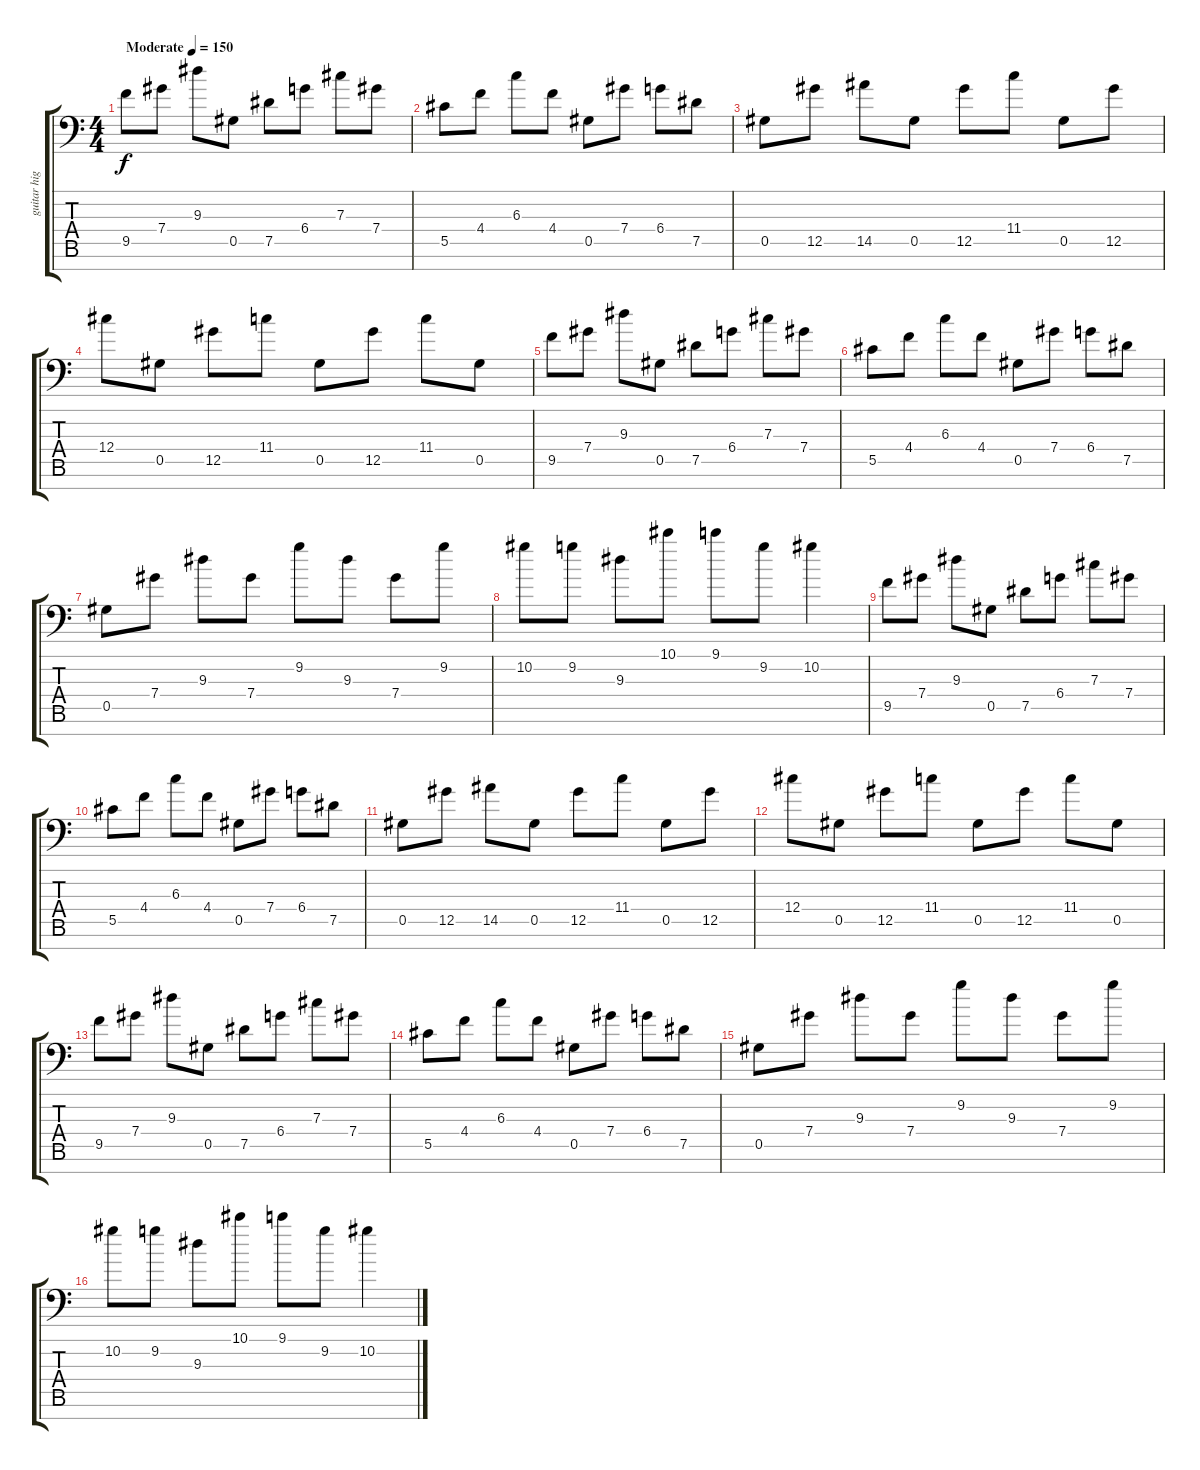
\track ("guitar high" "guitar hig") {instrument electricguitarclean}
\staff {score tabs}
\tuning (Eb4 Bb3 Gb3 Db3 Ab2 Eb2 Ab1) {hide}
\ts (4 4)
\tempo (150 "Moderate")
\clef f4
\ks c
9.5.8{dy f instrument electricguitarclean} 7.4.8 9.3.8 0.5.8 7.5.8 6.4.8 7.3.8 7.4.8 |
5.5.8 4.4.8 6.3.8 4.4.8 0.5.8 7.4.8 6.4.8 7.5.8 |
0.5.8 12.5.8 14.5.8 0.5.8 12.5.8 11.4.8 0.5.8 12.5.8 |
12.4.8 0.5.8 12.5.8 11.4.8 0.5.8 12.5.8 11.4.8 0.5.8 |
9.5.8 7.4.8 9.3.8 0.5.8 7.5.8 6.4.8 7.3.8 7.4.8 |
5.5.8 4.4.8 6.3.8 4.4.8 0.5.8 7.4.8 6.4.8 7.5.8 |
0.5.8 7.4.8 9.3.8 7.4.8 9.2.8 9.3.8 7.4.8 9.2.8 |
10.2.8 9.2.8 9.3.8 10.1.8 9.1.8 9.2.8 10.2.4 |
9.5.8 7.4.8 9.3.8 0.5.8 7.5.8 6.4.8 7.3.8 7.4.8 |
5.5.8 4.4.8 6.3.8 4.4.8 0.5.8 7.4.8 6.4.8 7.5.8 |
0.5.8 12.5.8 14.5.8 0.5.8 12.5.8 11.4.8 0.5.8 12.5.8 |
12.4.8 0.5.8 12.5.8 11.4.8 0.5.8 12.5.8 11.4.8 0.5.8 |
9.5.8 7.4.8 9.3.8 0.5.8 7.5.8 6.4.8 7.3.8 7.4.8 |
5.5.8 4.4.8 6.3.8 4.4.8 0.5.8 7.4.8 6.4.8 7.5.8 |
0.5.8 7.4.8 9.3.8 7.4.8 9.2.8 9.3.8 7.4.8 9.2.8 |
10.2.8 9.2.8 9.3.8 10.1.8 9.1.8 9.2.8 10.2.4
